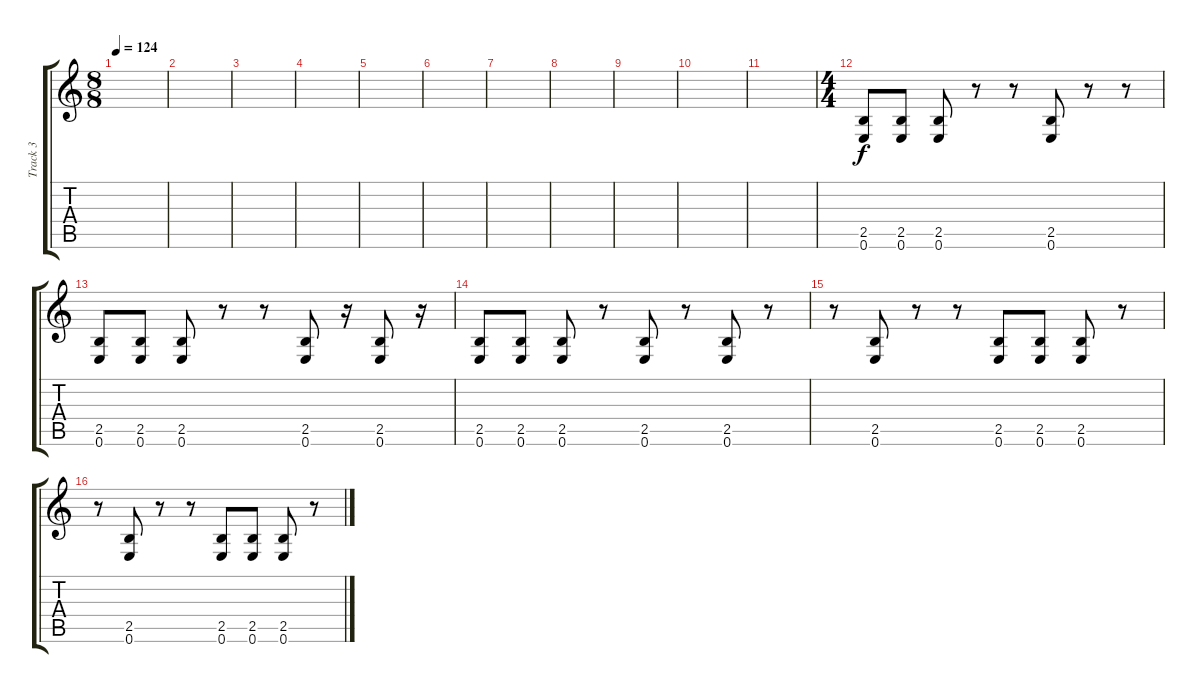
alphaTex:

\track ("Track 3" "Track 3") {instrument overdrivenguitar}
\staff {score tabs}
\tuning (E4 B3 G3 D3 A2 E2) {hide}
\ts (8 8)
\tempo 124
\clef g2
\ks c
|
|
|
|
|
|
|
|
|
|
|
\ts (4 4)
(2.5 0.6).8 (2.5 0.6).8 (2.5 0.6).8 r.8 r.8 (2.5 0.6).8 r.8 r.8 |
(2.5 0.6).8 (2.5 0.6).8 (2.5 0.6).8 r.8 r.8 (2.5 0.6).8 r.16 (2.5 0.6).8 r.16 |
(2.5 0.6).8 (2.5 0.6).8 (2.5 0.6).8 r.8 (2.5 0.6).8 r.8 (2.5 0.6).8 r.8 |
r.8 (2.5 0.6).8 r.8 r.8 (2.5 0.6).8 (2.5 0.6).8 (2.5 0.6).8 r.8 |
r.8 (2.5 0.6).8 r.8 r.8 (2.5 0.6).8 (2.5 0.6).8 (2.5 0.6).8 r.8
